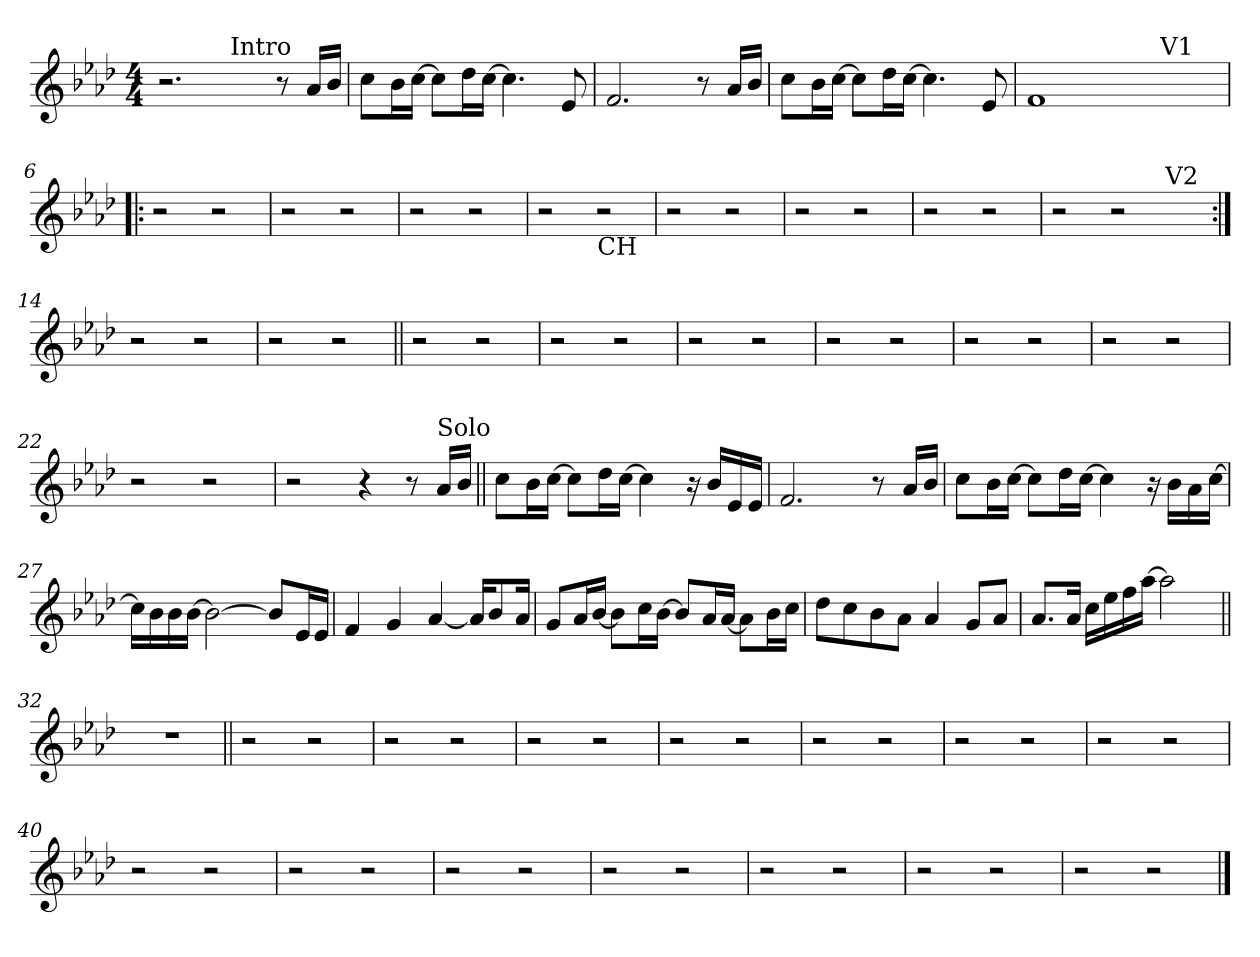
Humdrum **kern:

**kern
*part1
*staff1
!!LO:PB:g=z
*clefG2
*k[b-e-a-d-]
*A-:
*M4/4
*MM70
=1
*^
2.r	2ryy
!	!LO:TX:a:t=Intro
.	2ryy
8r	.
16a-i/LL	.
16b-i/JJ	.
*v	*v
=2
8cci\L
16b-i\L
[>16cci\JJ
8cci\L]
16dd-i\L
[>16cci\JJ
4.cci\]
8e-i/
=3
2.fi/
8r
16a-i/LL
16b-i/JJ
=4
8cci\L
16b-i\L
[>16cci\JJ
8cci\L]
16dd-i\L
[>16cci\JJ
4.cci\]
8e-i/
!!LO:LB:g=z
=5
*^
1fi	2ryy
.	8ryy
.	16ryy
.	64ryy
.	512.ryy
!	!LO:TX:a:t=V1
.	4ryy
.	32ryy
.	128ryy
.	256ryy
.	1024ryy
*v	*v
=6!|:
2r
2r
=7
2r
2r
=8
2r
2r
=9
2r
!LO:TX:b:t=CH
2r
=10
2r
2r
=11
2r
2r
!!LO:LB:g=z
=12
2r
2r
=13
*^
2r	2ryy
2r	4ryy
.	64ryy
.	128ryy
.	256ryy
.	1024ryy
!	!LO:TX:a:t=V2
.	8ryy
.	16ryy
.	32ryy
.	512.ryy
*v	*v
=14:|!
2r
2r
=15
2r
2r
=16||
2r
2r
=17
2r
2r
!!LO:LB:g=z
=18
2r
2r
=19
2r
2r
=20
2r
2r
=21
2r
2r
=22
2r
2r
=23
2r
4r
8r
!LO:TX:a:t=Solo
16a-i/LL
16b-i/JJ
!!LO:LB:g=z
=24||
8cci\L
16b-i\L
[>16cci\JJ
8cci\L]
16dd-i\L
[>16cci\JJ
4cci\]
16r
16b-i/LL
16e-i/
16e-i/JJ
=25
2.fi/
8r
16a-i/LL
16b-i/JJ
=26
8cci\L
16b-i\L
[>16cci\JJ
8cci\L]
16dd-i\L
[>16cci\JJ
4cci\]
16r
16b-i\LL
16a-i\
[>16cci\JJ
=27
16cci\LL]
16b-i\
16b-i\
[>16b-i\JJ
2b-i\_>
8b-i/L]
16e-i/L
16e-i/JJ
!!LO:LB:g=z
=28
4fi/
4gi/
[<4a-i/
16a-i/KL]
8b-i/
16a-i/Jk
=29
8gi/L
16a-i/L
[<16b-i/JJ
8b-i\L]
16cci\L
[>16b-i\JJ
8b-i/L]
16a-i/L
[<16a-i/JJ
8a-i\L]
16b-i\L
16cci\JJ
=30
8dd-i\L
8cci\
8b-i\
8a-i\J
4a-i/
8gi/L
8a-i/J
=31
8.a-i/L
16a-i/Jk
16cci\LL
16ee-i\
16ffi\
[>16aa-i\JJ
2aa-i\]
!!LO:LB:g=z
=32||
1r
=33||
2r
2r
=34
2r
2r
=35
2r
2r
=36
2r
2r
=37
2r
2r
=38
2r
2r
=39
2r
2r
!!LO:LB:g=z
=40
2r
2r
=41
2r
2r
=42
2r
2r
=43
2r
2r
=44
2r
2r
=45
2r
2r
=46
2r
2r
==
*-
